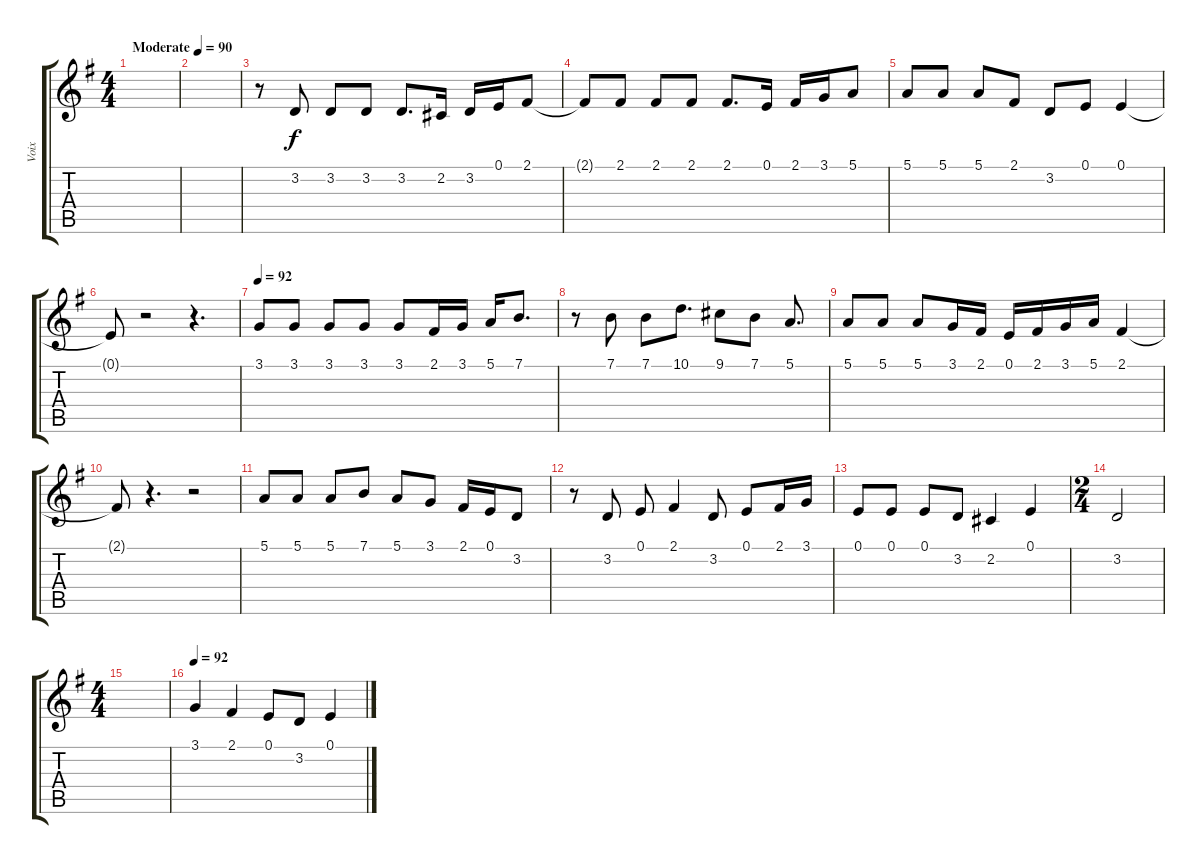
\track ("Voix" "Voix") {instrument lead2sawtooth}
\staff {score tabs}
\tuning (E4 B3 G3 D3 A2 E2) {hide}
\ts (4 4)
\tempo (90 "Moderate")
\clef g2
\ks g
|
|
r.8 3.2.8 3.2.8 3.2.8 3.2.8{d} 2.2.16 3.2.16 0.1.16 2.1.8 |
2.1{t}.8 2.1.8 2.1.8 2.1.8 2.1.8{d} 0.1.16 2.1.16 3.1.16 5.1.8 |
5.1.8 5.1.8 5.1.8 2.1.8 3.2.8 0.1.8 0.1.4 |
0.1{t}.8 r.2 r.4{d} |
\tempo 92
3.1.8 3.1.8 3.1.8 3.1.8 3.1.8 2.1.16 3.1.16 5.1.16 7.1.8{d} |
r.8 7.1.8 7.1.8 10.1.8{d} 9.1.8 7.1.8 5.1.8{d} |
5.1.8 5.1.8 5.1.8 3.1.16 2.1.16 0.1.16 2.1.16 3.1.16 5.1.16 2.1.4 |
2.1{t}.8 r.4{d} r.2 |
5.1.8 5.1.8 5.1.8 7.1.8 5.1.8 3.1.8 2.1.16 0.1.16 3.2.8 |
r.8 3.2.8 0.1.8 2.1.4 3.2.8 0.1.8 2.1.16 3.1.16 |
0.1.8 0.1.8 0.1.8 3.2.8 2.2.4 0.1.4 |
\ts (2 4)
3.2.2 |
\ts (4 4)
|
\tempo 92
3.1.4 2.1.4 0.1.8 3.2.8 0.1.4
